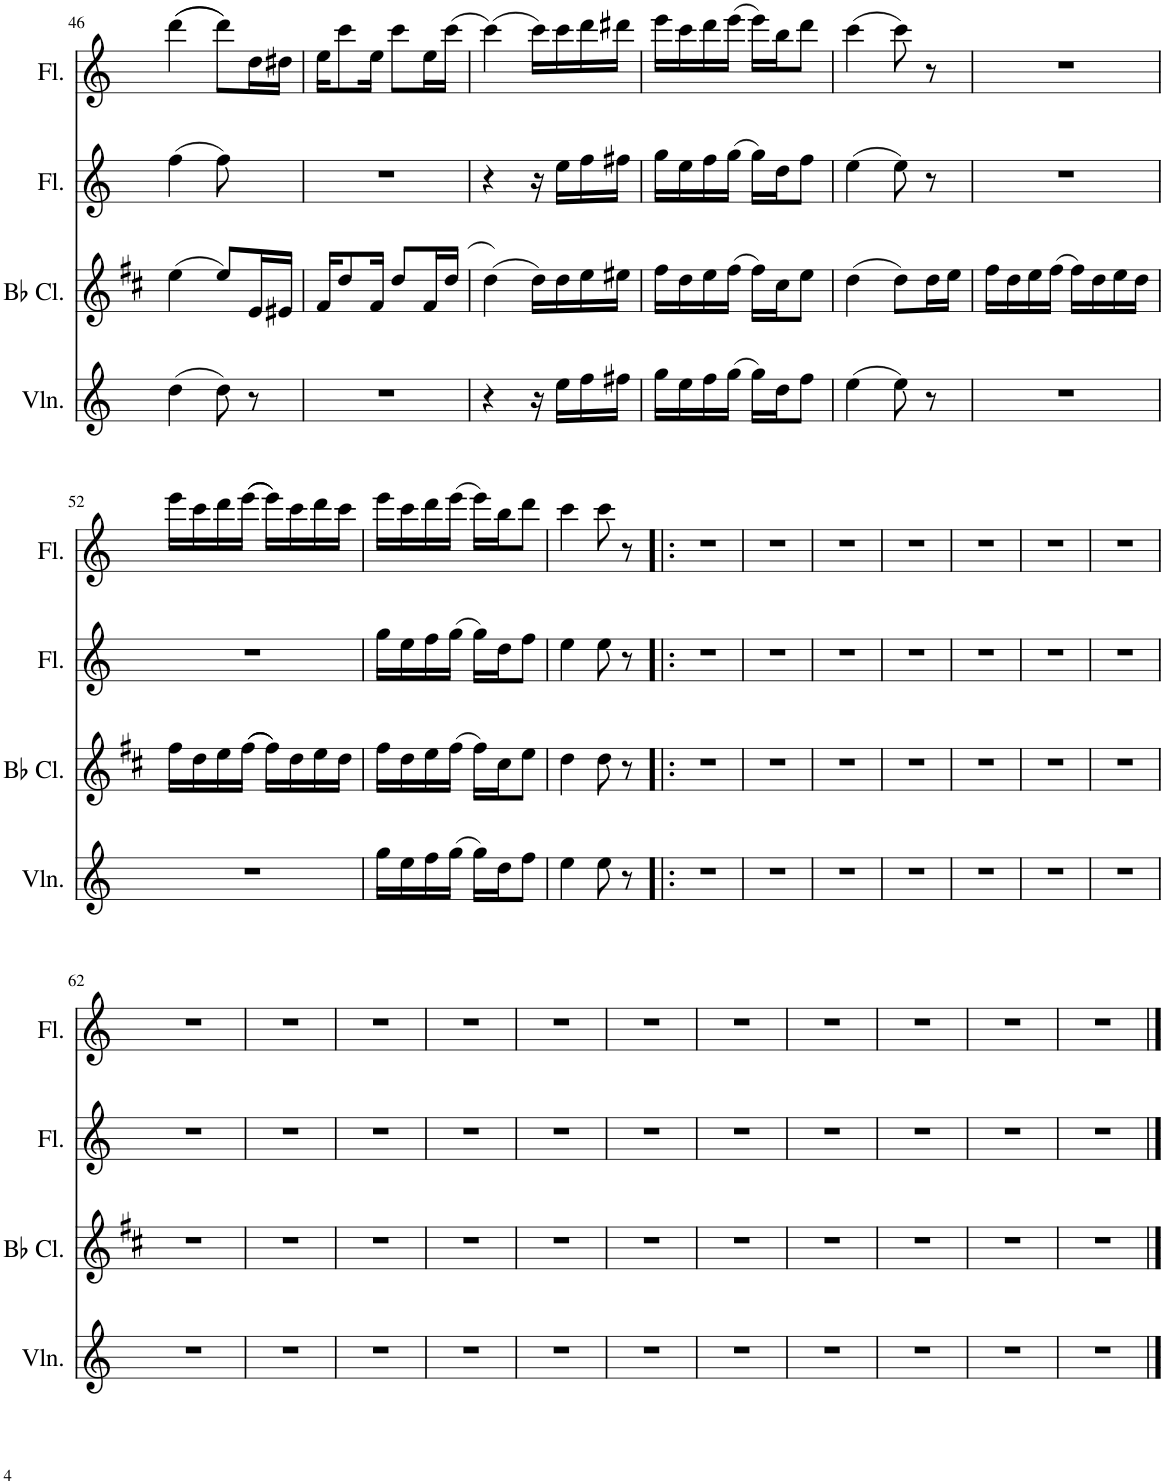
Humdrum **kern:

**kern	**kern	**kern	**kern
*part4	*part3	*part2	*part1
*staff4	*staff3	*staff2	*staff1
*I"Violin	*I"Bb Clarinet	*I"Flute	*I"Flute
*I'Vln.	*I'Bb Cl.	*I'Fl.	*I'Fl.
!!LO:PB:g=z
*clefG2	*clefG2	*clefG2	*clefG2
*	*Trd1c2	*	*
*k[]	*k[f#c#]	*k[]	*k[]
*M2/4	*M2/4	*M2/4	*M2/4
=46	=46	=46	=46
(4dd\	(4ee\	(4ff\	((4ddd\
8dd\)	8ee/L)	8ff\)	8ddd\L))
8r	16e/L	8ryy	16dd\L
.	16e#X/JJ	.	16dd#X\JJ
=47	=47	=47	=47
2r	16f#/KL	2r	16ee\KL
.	8dd/	.	8ccc\
.	16f#/Jk	.	16ee\Jk
.	8dd/L	.	8ccc\L
.	16f#/L	.	16ee\L
.	(16dd/JJ	.	(16ccc\JJ
=48	=48	=48	=48
4r	(4dd\)	4r	(4ccc\)
16r	16dd\LL)	16r	16ccc\LL)
16ee\LL	16dd\	16ee\LL	16ccc\
16ff\	16ee\	16ff\	16ddd\
16ff#X\JJ	16ee#X\JJ	16ff#X\JJ	16ddd#X\JJ
=49	=49	=49	=49
16gg\LL	16ff#\LL	16gg\LL	16eee\LL
16ee\	16dd\	16ee\	16ccc\
16ff\	16ee\	16ff\	16ddd\
(16gg\JJ	(16ff#\JJ	(16gg\JJ	(16eee\JJ
16gg\LL)	16ff#\LL)	16gg\LL)	16eee\LL)
16dd\J	16cc#\J	16dd\J	16bb\J
8ff\J	8ee\J	8ff\J	8ddd\J
=50	=50	=50	=50
(4ee\	(4dd\	(4ee\	(4ccc\
8ee\)	8dd\L)	8ee\)	8ccc\)
8r	16dd\L	8r	8r
.	16ee\JJ	.	.
=51	=51	=51	=51
2r	16ff#\LL	2r	2r
.	16dd\	.	.
.	16ee\	.	.
.	(16ff#\JJ	.	.
.	16ff#\LL)	.	.
.	16dd\	.	.
.	16ee\	.	.
.	16dd\JJ	.	.
!!LO:LB:g=z
=52	=52	=52	=52
2r	16ff#\LL	2r	16eee\LL
.	16dd\	.	16ccc\
.	16ee\	.	16ddd\
.	(((16ff#\JJ	.	(((16eee\JJ
.	16ff#\LL)))	.	16eee\LL)))
.	16dd\	.	16ccc\
.	16ee\	.	16ddd\
.	16dd\JJ	.	16ccc\JJ
=53	=53	=53	=53
16gg\LL	16ff#\LL	16gg\LL	16eee\LL
16ee\	16dd\	16ee\	16ccc\
16ff\	16ee\	16ff\	16ddd\
(16gg\JJ	(16ff#\JJ	(16gg\JJ	(16eee\JJ
16gg\LL)	16ff#\LL)	16gg\LL)	16eee\LL)
16dd\J	16cc#\J	16dd\J	16bb\J
8ff\J	8ee\J	8ff\J	8ddd\J
=54	=54	=54	=54
4ee\	4dd\	4ee\	4ccc\
8ee\	8dd\	8ee\	8ccc\
8r	8r	8r	8r
=55!|:	=55!|:	=55!|:	=55!|:
2r	2r	2r	2r
=56	=56	=56	=56
2r	2r	2r	2r
=57	=57	=57	=57
2r	2r	2r	2r
=58	=58	=58	=58
2r	2r	2r	2r
=59	=59	=59	=59
2r	2r	2r	2r
=60	=60	=60	=60
2r	2r	2r	2r
=61	=61	=61	=61
2r	2r	2r	2r
!!LO:LB:g=z
=62	=62	=62	=62
2r	2r	2r	2r
=63	=63	=63	=63
2r	2r	2r	2r
=64	=64	=64	=64
2r	2r	2r	2r
=65	=65	=65	=65
2r	2r	2r	2r
=66	=66	=66	=66
2r	2r	2r	2r
=67	=67	=67	=67
2r	2r	2r	2r
=68	=68	=68	=68
2r	2r	2r	2r
=69	=69	=69	=69
2r	2r	2r	2r
=70	=70	=70	=70
2r	2r	2r	2r
=71	=71	=71	=71
2r	2r	2r	2r
=72	=72	=72	=72
2r	2r	2r	2r
==	==	==	==
*-	*-	*-	*-
